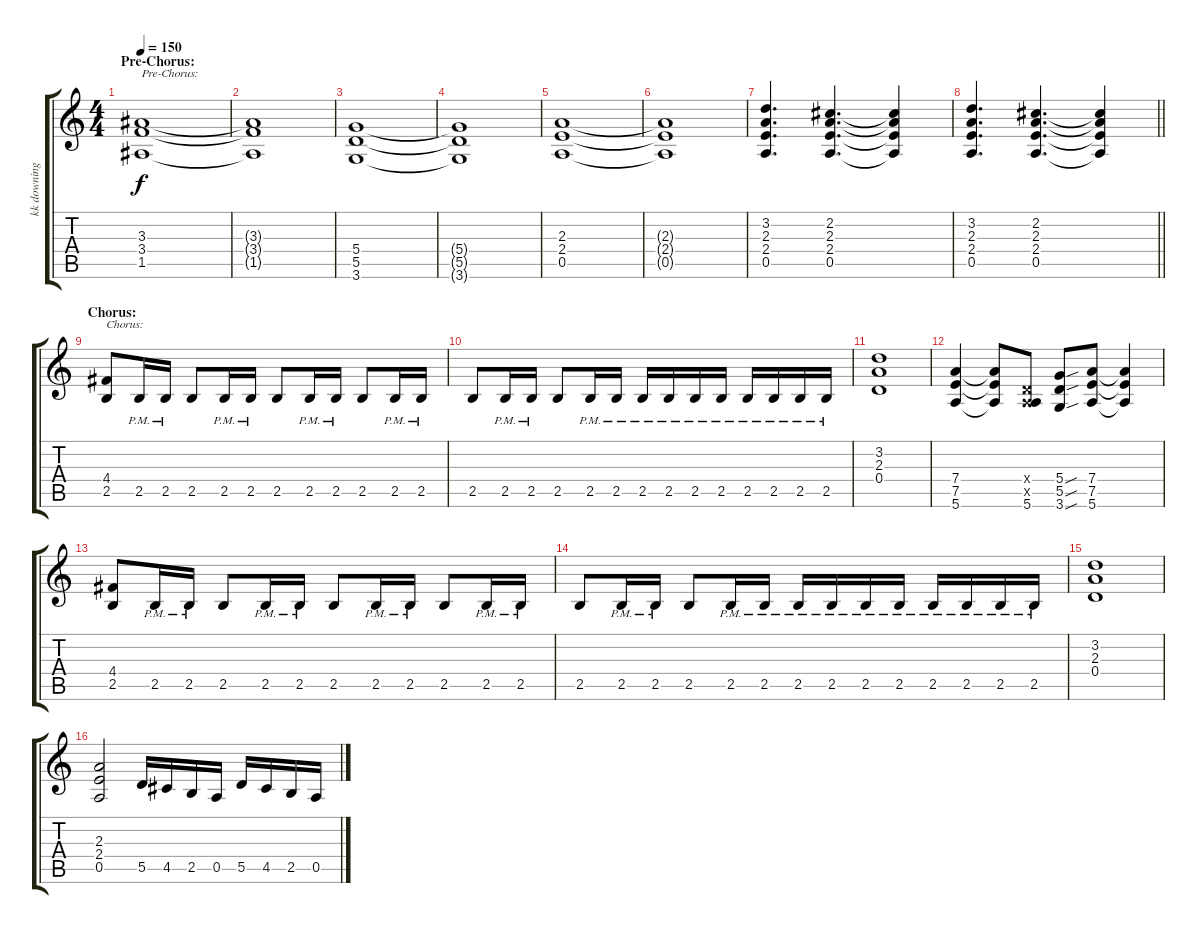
\track ("kk downing" "kk downing") {instrument distortionguitar}
\staff {score tabs}
\tuning (E4 B3 G3 D3 A2 E2) {hide}
\ts (4 4)
\section ("" "Pre-Chorus:")
\tempo 150
\clef g2
\ks c
(3.3 3.4 1.5).1{txt "Pre-Chorus:" dy f} |
(3.3{t} 3.4{t} 1.5{t}).1 |
(5.4 5.5 3.6).1 |
(5.4{t} 5.5{t} 3.6{t}).1 |
(2.3 2.4 0.5).1 |
(2.3{t} 2.4{t} 0.5{t}).1 |
(3.2 2.3 2.4 0.5).4{d} (2.2 2.3 2.4 0.5).4{d} (2.2{t} 2.3{t} 2.4{t} 0.5{t}).4 |
\barLineRight lightlight
(3.2 2.3 2.4 0.5).4{d} (2.2 2.3 2.4 0.5).4{d} (2.2{t} 2.3{t} 2.4{t} 0.5{t}).4 |
\section ("" "Chorus:")
(4.4 2.5).8{txt "Chorus:"} 2.5{pm}.16 2.5{pm}.16 2.5.8 2.5{pm}.16 2.5{pm}.16 2.5.8 2.5{pm}.16 2.5{pm}.16 2.5.8 2.5{pm}.16 2.5{pm}.16 |
2.5.8 2.5{pm}.16 2.5{pm}.16 2.5.8 2.5{pm}.16 2.5{pm}.16 2.5{pm}.16 2.5{pm}.16 2.5{pm}.16 2.5{pm}.16 2.5{pm}.16 2.5{pm}.16 2.5{pm}.16 2.5{pm}.16 |
(3.2 2.3 0.4).1 |
(7.4 7.5 5.6).4 (7.4{t} 7.5{t} 5.6{t}).8 (0.4{x} 0.5{x} 5.6).8 (5.4{sou} 5.5{sou} 3.6{sou}).8 (7.4 7.5 5.6).8 (7.4{t} 7.5{t} 5.6{t}).4 |
(4.4 2.5).8 2.5{pm}.16 2.5{pm}.16 2.5.8 2.5{pm}.16 2.5{pm}.16 2.5.8 2.5{pm}.16 2.5{pm}.16 2.5.8 2.5{pm}.16 2.5{pm}.16 |
2.5.8 2.5{pm}.16 2.5{pm}.16 2.5.8 2.5{pm}.16 2.5{pm}.16 2.5{pm}.16 2.5{pm}.16 2.5{pm}.16 2.5{pm}.16 2.5{pm}.16 2.5{pm}.16 2.5{pm}.16 2.5{pm}.16 |
(3.2 2.3 0.4).1 |
(2.3 2.4 0.5).2 5.5.16 4.5.16 2.5.16 0.5.16 5.5.16 4.5.16 2.5.16 0.5.16
